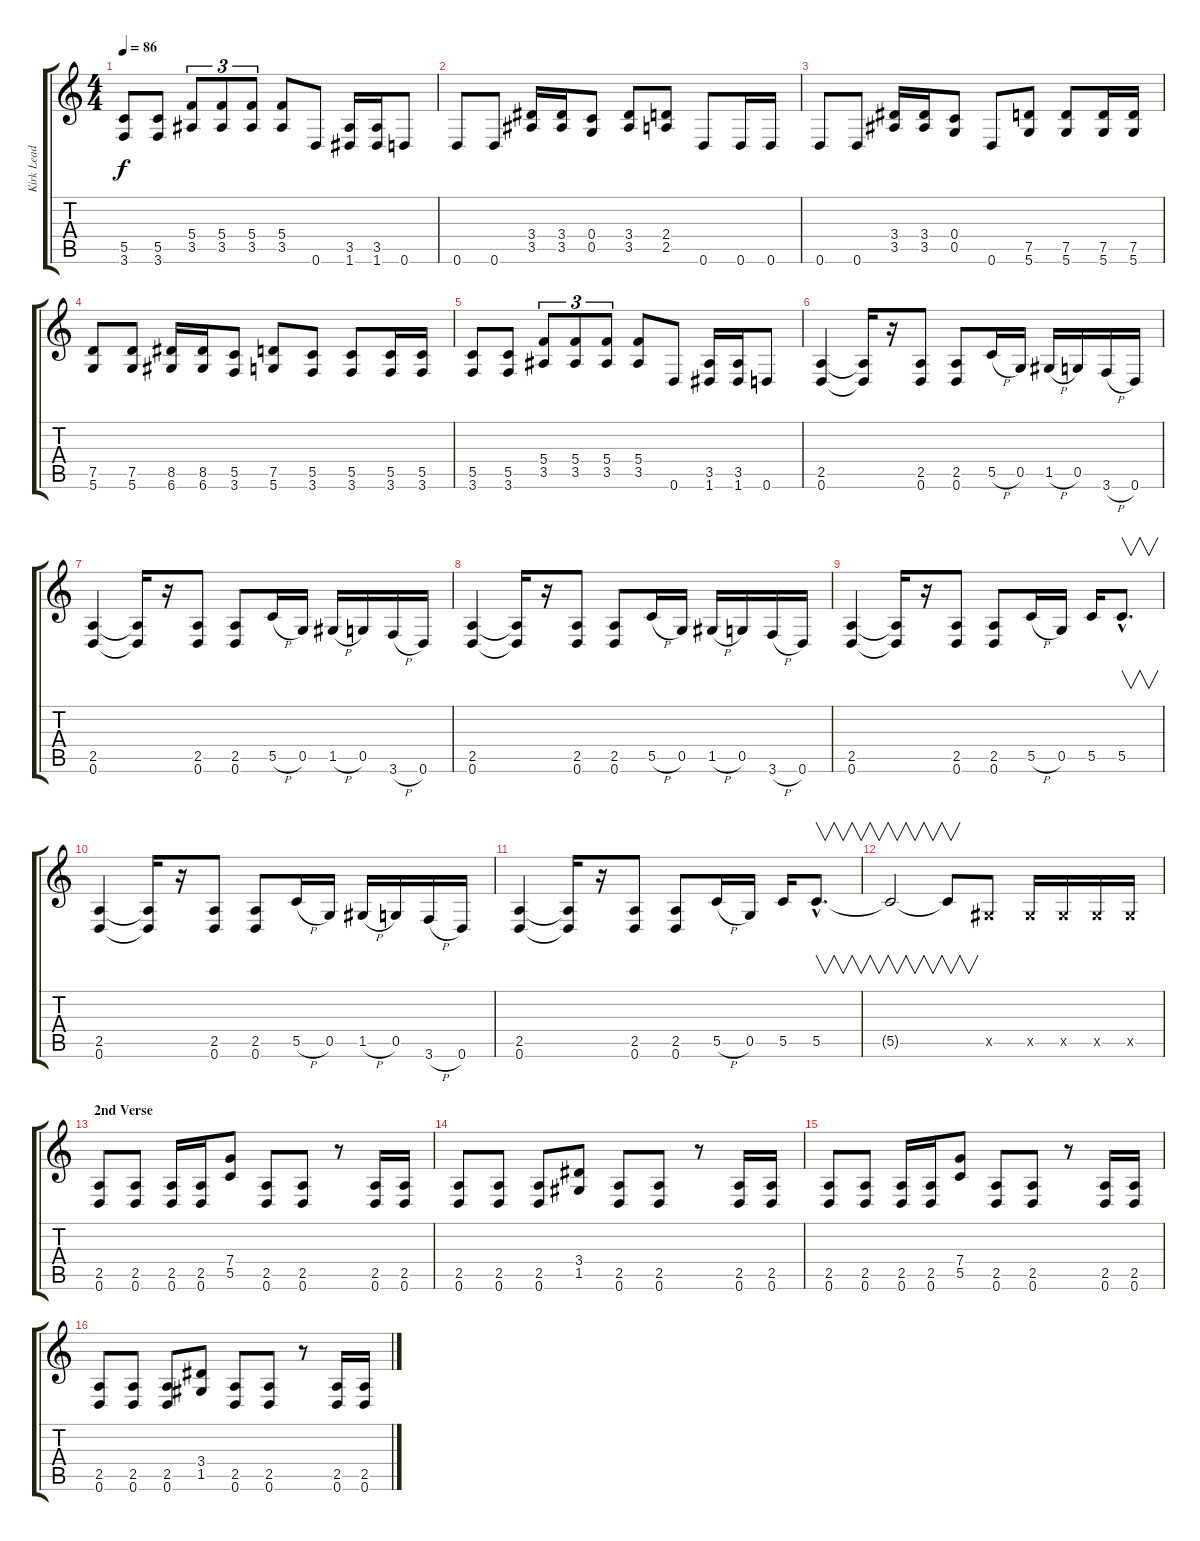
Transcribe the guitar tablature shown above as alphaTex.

\track ("Kirk Lead Guitar" "Kirk Lead ") {instrument distortionguitar}
\staff {score tabs}
\tuning (D4 A3 F3 C3 G2 D2) {hide}
\ts (4 4)
\tempo 86
\clef g2
\ks c
(5.5 3.6).8{dy f} (5.5 3.6).8 (5.4 3.5).8{tu (3 2)} (5.4 3.5).8{tu (3 2)} (5.4 3.5).8{tu (3 2)} (5.4 3.5).8 0.6.8 (3.5 1.6).16 (3.5 1.6).16 0.6.8 |
0.6.8 0.6.8 (3.4 3.5).16 (3.4 3.5).16 (0.4 0.5).8 (3.4 3.5).8 (2.4 2.5).8 0.6.8 0.6.16 0.6.16 |
0.6.8 0.6.8 (3.4 3.5).16 (3.4 3.5).16 (0.4 0.5).8 0.6.8 (7.5 5.6).8 (7.5 5.6).8 (7.5 5.6).16 (7.5 5.6).16 |
(7.5 5.6).8 (7.5 5.6).8 (8.5 6.6).16 (8.5 6.6).16 (5.5 3.6).8 (7.5 5.6).8 (5.5 3.6).8 (5.5 3.6).8 (5.5 3.6).16 (5.5 3.6).16 |
(5.5 3.6).8 (5.5 3.6).8 (5.4 3.5).8{tu (3 2)} (5.4 3.5).8{tu (3 2)} (5.4 3.5).8{tu (3 2)} (5.4 3.5).8 0.6.8 (3.5 1.6).16 (3.5 1.6).16 0.6.8 |
(2.5 0.6).4 (2.5{t} 0.6{t}).16 r.16 (2.5 0.6).8 (2.5 0.6).8 5.5{h}.16 0.5.16 1.5{h}.16 0.5.16 3.6{h}.16 0.6.16 |
(2.5 0.6).4 (2.5{t} 0.6{t}).16 r.16 (2.5 0.6).8 (2.5 0.6).8 5.5{h}.16 0.5.16 1.5{h}.16 0.5.16 3.6{h}.16 0.6.16 |
(2.5 0.6).4 (2.5{t} 0.6{t}).16 r.16 (2.5 0.6).8 (2.5 0.6).8 5.5{h}.16 0.5.16 1.5{h}.16 0.5.16 3.6{h}.16 0.6.16 |
(2.5 0.6).4 (2.5{t} 0.6{t}).16 r.16 (2.5 0.6).8 (2.5 0.6).8 5.5{h}.16 0.5.16 5.5.16 5.5{hac}.8{v d} |
(2.5 0.6).4 (2.5{t} 0.6{t}).16 r.16 (2.5 0.6).8 (2.5 0.6).8 5.5{h}.16 0.5.16 1.5{h}.16 0.5.16 3.6{h}.16 0.6.16 |
(2.5 0.6).4 (2.5{t} 0.6{t}).16 r.16 (2.5 0.6).8 (2.5 0.6).8 5.5{h}.16 0.5.16 5.5.16 5.5{hac}.8{v d} |
5.5{t}.2{v} 5.5{t}.8{v} 1.5{x}.8 1.5{x}.16 1.5{x}.16 1.5{x}.16 1.5{x}.16 |
\section ("" "2nd Verse")
(2.5 0.6).8 (2.5 0.6).8 (2.5 0.6).16 (2.5 0.6).16 (7.4 5.5).8 (2.5 0.6).8 (2.5 0.6).8 r.8 (2.5 0.6).16 (2.5 0.6).16 |
(2.5 0.6).8 (2.5 0.6).8 (2.5 0.6).8 (3.4 1.5).8 (2.5 0.6).8 (2.5 0.6).8 r.8 (2.5 0.6).16 (2.5 0.6).16 |
(2.5 0.6).8 (2.5 0.6).8 (2.5 0.6).16 (2.5 0.6).16 (7.4 5.5).8 (2.5 0.6).8 (2.5 0.6).8 r.8 (2.5 0.6).16 (2.5 0.6).16 |
(2.5 0.6).8 (2.5 0.6).8 (2.5 0.6).8 (3.4 1.5).8 (2.5 0.6).8 (2.5 0.6).8 r.8 (2.5 0.6).16 (2.5 0.6).16
